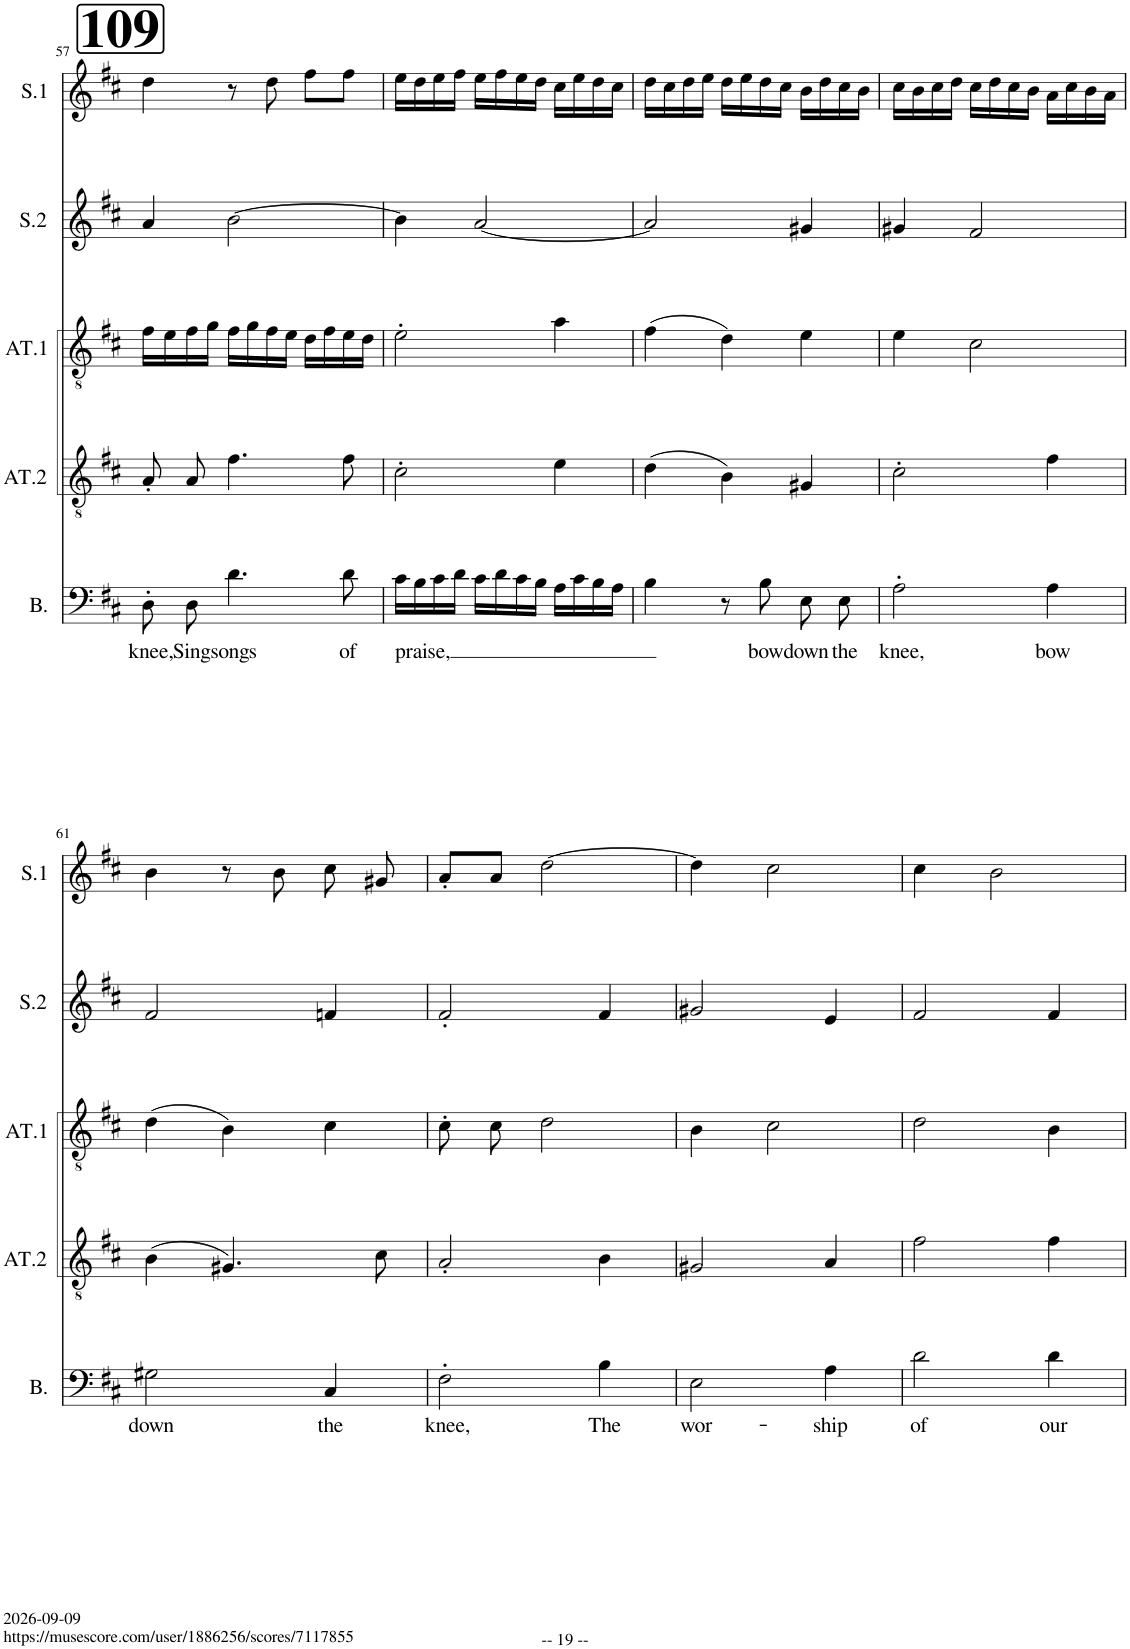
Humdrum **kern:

**kern	**text	**kern	**kern	**kern	**kern
*part5	*part5	*part4	*part3	*part2	*part1
*staff5	*staff5	*staff4	*staff3	*staff2	*staff1
*I"Bass	*	*I"Alto/Tenore 2	*I"Alto/Tenore 1	*I"Soprano 2	*I"Soprano 1
*I'B.	*	*I'AT.2	*I'AT.1	*I'S.2	*I'S.1
!!LO:PB:g=z
*clefF4	*	*clefGv2	*clefGv2	*clefG2	*clefG2
*	*	*	*Trd1c2	*	*
*k[f#c#]	*	*k[f#c#]	*k[f#c#]	*k[f#c#]	*k[f#c#]
*M3/4	*	*M3/4	*M3/4	*M3/4	*M3/4
!!LO:REH:place=s1:a:B:cj:fs=30:t=109
=57	=57	=57	=57	=57	=57
!	!LO:LY:b	!	!	!	!
8D'\	knee,	8A'/L	16f#\LL	4a/	4dd\
.	.	.	16e\	.	.
!	!LO:LY:b	!	!	!	!
8D\	Sing	8A/J	16f#\	.	.
.	.	.	16g\JJ	.	.
!	!LO:LY:b	!	!	!	!
4.d\	songs	4.f#\	16f#\LL	[2b\	8r
.	.	.	16g\	.	.
.	.	.	16f#\	.	8dd\
.	.	.	16e\JJ	.	.
.	.	.	16d\LL	.	8ff#\L
.	.	.	16f#\	.	.
!	!LO:LY:b	!	!	!	!
8d\	of	8f#\	16e\	.	8ff#\J
.	.	.	16d\JJ	.	.
=58	=58	=58	=58	=58	=58
!	!LO:LY:b	!	!	!	!
16c#\LL	praise,	2c#'\	2e'\	4b\]	16ee\LL
16B\	.	.	.	.	16dd\
16c#\	.	.	.	.	16ee\
16d\JJ	.	.	.	.	16ff#\JJ
16c#\LL	.	.	.	[2a/	16ee\LL
16d\	.	.	.	.	16ff#\
16c#\	.	.	.	.	16ee\
16B\JJ	.	.	.	.	16dd\JJ
16A\LL	.	4e\	4a\	.	16cc#\LL
16c#\	.	.	.	.	16ee\
16B\	.	.	.	.	16dd\
16A\JJ	.	.	.	.	16cc#\JJ
=59	=59	=59	=59	=59	=59
4B\	.	(4d\	(4f#\	2a/]	16dd\LL
.	.	.	.	.	16cc#\
.	.	.	.	.	16dd\
.	.	.	.	.	16ee\JJ
8r	.	4B\)	4d\)	.	16dd\LL
.	.	.	.	.	16ee\
!	!LO:LY:b	!	!	!	!
8B\	bow	.	.	.	16dd\
.	.	.	.	.	16cc#\JJ
!	!LO:LY:b	!	!	!	!
8E\	down	4G#X/	4e\	4g#X/	16b\LL
.	.	.	.	.	16dd\
!	!LO:LY:b	!	!	!	!
8E\	the	.	.	.	16cc#\
.	.	.	.	.	16b\JJ
=60	=60	=60	=60	=60	=60
!	!LO:LY:b	!	!	!	!
2A'\	knee,	2c#'\	4e\	4g#X/	16cc#\LL
.	.	.	.	.	16b\
.	.	.	.	.	16cc#\
.	.	.	.	.	16dd\JJ
.	.	.	2c#\	2f#/	16cc#\LL
.	.	.	.	.	16dd\
.	.	.	.	.	16cc#\
.	.	.	.	.	16b\JJ
!	!LO:LY:b	!	!	!	!
4A\	bow	4f#\	.	.	16a\LL
.	.	.	.	.	16cc#\
.	.	.	.	.	16b\
.	.	.	.	.	16a\JJ
!!LO:LB:g=z
=61	=61	=61	=61	=61	=61
!	!LO:LY:b	!	!	!	!
2G#X\	down	(4B\	(4d\	2f#/	4b\
.	.	4.G#X/)	4B\)	.	8r
.	.	.	.	.	8b\
!	!LO:LY:b	!	!	!	!
4C#/	the	.	4c#\	4fn/	8cc#\
.	.	8c#\	.	.	8g#X/
=62	=62	=62	=62	=62	=62
!	!LO:LY:b	!	!	!	!
2F#'\	knee,	2A'/	8c#'\	2f#'/	8a'/L
.	.	.	8c#\	.	8a/J
.	.	.	2d\	.	[2dd\
!	!LO:LY:b	!	!	!	!
4B\	The	4B\	.	4f#/	.
=63	=63	=63	=63	=63	=63
!	!LO:LY:b	!	!	!	!
2E\	wor-	2G#X/	4B\	2g#X/	4dd\]
.	.	.	2c#\	.	2cc#\
!	!LO:LY:b	!	!	!	!
4A\	-ship	4A/	.	4e/	.
=64	=64	=64	=64	=64	=64
!	!LO:LY:b	!	!	!	!
2d\	of	2f#\	2d\	2f#/	4cc#\
.	.	.	.	.	2b\
!	!LO:LY:b	!	!	!	!
4d\	our	4f#\	4B\	4f#/	.
=	=	=	=	=	=
*-	*-	*-	*-	*-	*-
